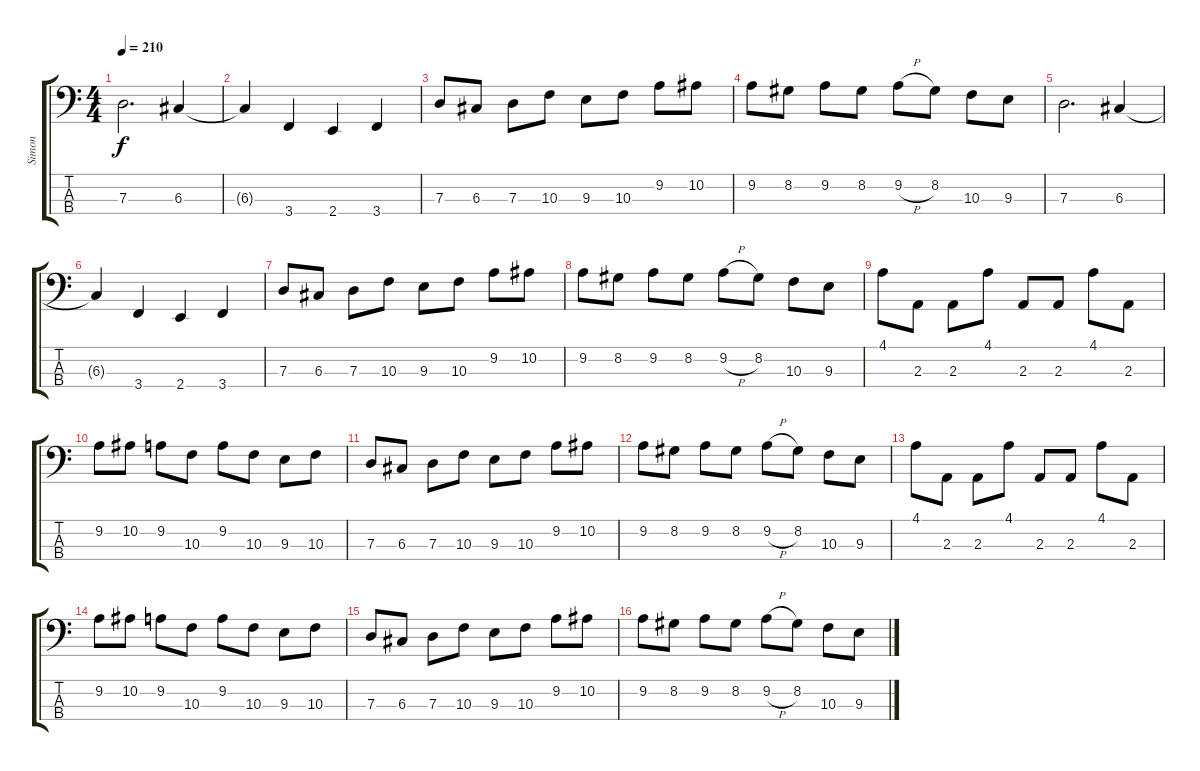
\track ("Simon" "Simon") {instrument electricbassfinger}
\staff {score tabs}
\tuning (F2 C2 G1 D1) {hide}
\ts (4 4)
\tempo 210
\clef f4
\ks c
7.3.2{d dy f} 6.3.4 |
6.3{t}.4 3.4.4 2.4.4 3.4.4 |
7.3.8 6.3.8 7.3.8 10.3.8 9.3.8 10.3.8 9.2.8 10.2.8 |
9.2.8 8.2.8 9.2.8 8.2.8 9.2{h}.8 8.2.8 10.3.8 9.3.8 |
7.3.2{d} 6.3.4 |
6.3{t}.4 3.4.4 2.4.4 3.4.4 |
7.3.8 6.3.8 7.3.8 10.3.8 9.3.8 10.3.8 9.2.8 10.2.8 |
9.2.8 8.2.8 9.2.8 8.2.8 9.2{h}.8 8.2.8 10.3.8 9.3.8 |
4.1.8 2.3.8 2.3.8 4.1.8 2.3.8 2.3.8 4.1.8 2.3.8 |
9.2.8 10.2.8 9.2.8 10.3.8 9.2.8 10.3.8 9.3.8 10.3.8 |
7.3.8 6.3.8 7.3.8 10.3.8 9.3.8 10.3.8 9.2.8 10.2.8 |
9.2.8 8.2.8 9.2.8 8.2.8 9.2{h}.8 8.2.8 10.3.8 9.3.8 |
4.1.8 2.3.8 2.3.8 4.1.8 2.3.8 2.3.8 4.1.8 2.3.8 |
9.2.8 10.2.8 9.2.8 10.3.8 9.2.8 10.3.8 9.3.8 10.3.8 |
7.3.8 6.3.8 7.3.8 10.3.8 9.3.8 10.3.8 9.2.8 10.2.8 |
9.2.8 8.2.8 9.2.8 8.2.8 9.2{h}.8 8.2.8 10.3.8 9.3.8
